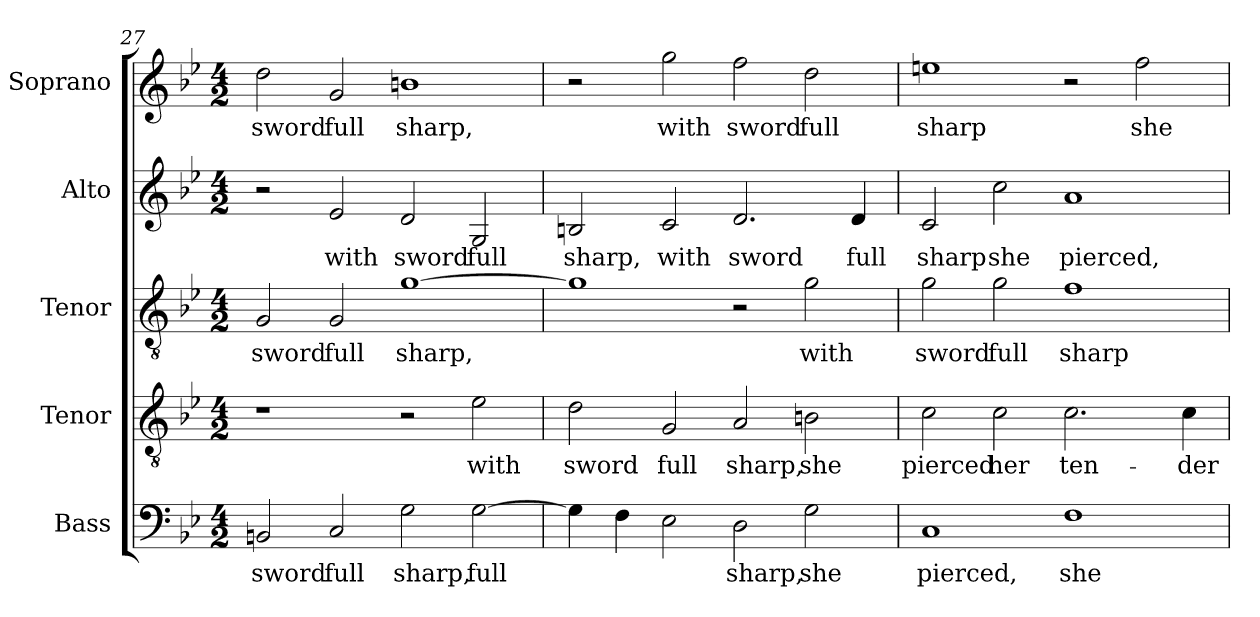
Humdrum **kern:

**kern	**text	**kern	**text	**kern	**text	**kern	**text	**kern	**text
*part5	*part5	*part4	*part4	*part3	*part3	*part2	*part2	*part1	*part1
*staff5	*staff5	*staff4	*staff4	*staff3	*staff3	*staff2	*staff2	*staff1	*staff1
*I"Bass	*	*I"Tenor	*	*I"Tenor	*	*I"Alto	*	*I"Soprano	*
*I'B.	*	*I'T.	*	*I'T.	*	*I'A.	*	*I'S.	*
*clefF4	*	*clefGv2	*	*clefGv2	*	*clefG2	*	*clefG2	*
*	*	*ITrd7c12	*	*ITrd7c12	*	*	*	*	*
*k[b-e-]	*	*k[b-e-]	*	*k[b-e-]	*	*k[b-e-]	*	*k[b-e-]	*
*B-:	*	*B-:	*	*B-:	*	*B-:	*	*B-:	*
*M4/2	*	*M4/2	*	*M4/2	*	*M4/2	*	*M4/2	*
=27	=27	=27	=27	=27	=27	=27	=27	=27	=27
!	!LO:LY:b:color=#000000	!	!	!	!	!	!	!	!
!	!	!	!	!	!LO:LY:b:color=#000000	!	!	!	!
!	!	!	!	!	!	!	!	!	!LO:LY:b:color=#000000
2BBni/	sword	1r	.	2GGi/	sword	2r	.	2ddi\	sword
!	!LO:LY:b:color=#000000	!	!	!	!	!	!	!	!
!	!	!	!	!	!LO:LY:b:color=#000000	!	!	!	!
!	!	!	!	!	!	!	!LO:LY:b:color=#000000	!	!
!	!	!	!	!	!	!	!	!	!LO:LY:b:color=#000000
2Ci/	full	.	.	2GGi/	full	2e-i/	with	2gi/	full
!	!LO:LY:b:color=#000000	!	!	!	!	!	!	!	!
!	!	!	!	!	!LO:LY:b:color=#000000	!	!	!	!
!	!	!	!	!	!	!	!LO:LY:b:color=#000000	!	!
!	!	!	!	!	!	!	!	!	!LO:LY:b:color=#000000
2Gi\	sharp,	2r	.	[1Gi	sharp,	2di/	sword	1bni	sharp,
!	!LO:LY:b:color=#000000	!	!	!	!	!	!	!	!
!	!	!	!LO:LY:b:color=#000000	!	!	!	!	!	!
!	!	!	!	!	!	!	!LO:LY:b:color=#000000	!	!
[2Gi\	full	2E-i\	with	.	.	2Gi/	full	.	.
=28	=28	=28	=28	=28	=28	=28	=28	=28	=28
!	!	!	!LO:LY:b:color=#000000	!	!	!	!	!	!
!	!	!	!	!	!	!	!LO:LY:b:color=#000000	!	!
4Gi\]	.	2Di\	sword	1Gi]	.	2Bni/	sharp,	2r	.
4Fi\	.	.	.	.	.	.	.	.	.
!	!	!	!LO:LY:b:color=#000000	!	!	!	!	!	!
!	!	!	!	!	!	!	!LO:LY:b:color=#000000	!	!
!	!	!	!	!	!	!	!	!	!LO:LY:b:color=#000000
2E-i\	.	2GGi/	full	.	.	2ci/	with	2ggi\	with
!	!LO:LY:b:color=#000000	!	!	!	!	!	!	!	!
!	!	!	!LO:LY:b:color=#000000	!	!	!	!	!	!
!	!	!	!	!	!	!	!LO:LY:b:color=#000000	!	!
!	!	!	!	!	!	!	!	!	!LO:LY:b:color=#000000
2Di\	sharp,	2AAi/	sharp,	2r	.	2.di/	sword	2ffi\	sword
!	!LO:LY:b:color=#000000	!	!	!	!	!	!	!	!
!	!	!	!LO:LY:b:color=#000000	!	!	!	!	!	!
!	!	!	!	!	!LO:LY:b:color=#000000	!	!	!	!
!	!	!	!	!	!	!	!	!	!LO:LY:b:color=#000000
2Gi\	she	2BBni\	she	2Gi\	with	.	.	2ddi\	full
!	!	!	!	!	!	!	!LO:LY:b:color=#000000	!	!
.	.	.	.	.	.	4di/	full	.	.
!!LO:LB:g=z
=29	=29	=29	=29	=29	=29	=29	=29	=29	=29
!	!LO:LY:b:color=#000000	!	!	!	!	!	!	!	!
!	!	!	!LO:LY:b:color=#000000	!	!	!	!	!	!
!	!	!	!	!	!LO:LY:b:color=#000000	!	!	!	!
!	!	!	!	!	!	!	!LO:LY:b:color=#000000	!	!
!	!	!	!	!	!	!	!	!	!LO:LY:b:color=#000000
1Ci	pierced,	2Ci\	pierced	2Gi\	sword	2ci/	sharp	1eeni	sharp
!	!	!	!LO:LY:b:color=#000000	!	!	!	!	!	!
!	!	!	!	!	!LO:LY:b:color=#000000	!	!	!	!
!	!	!	!	!	!	!	!LO:LY:b:color=#000000	!	!
.	.	2Ci\	her	2Gi\	full	2cci\	she	.	.
!	!LO:LY:b:color=#000000	!	!	!	!	!	!	!	!
!	!	!	!LO:LY:b:color=#000000	!	!	!	!	!	!
!	!	!	!	!	!LO:LY:b:color=#000000	!	!	!	!
!	!	!	!	!	!	!	!LO:LY:b:color=#000000	!	!
1Fi	she	2.Ci\	ten-	1Fi	sharp	1ai	pierced,	2r	.
!	!	!	!	!	!	!	!	!	!LO:LY:b:color=#000000
.	.	.	.	.	.	.	.	2ffi\	she
!	!	!	!LO:LY:b:color=#000000	!	!	!	!	!	!
.	.	4Ci\	-der	.	.	.	.	.	.
=	=	=	=	=	=	=	=	=	=
*-	*-	*-	*-	*-	*-	*-	*-	*-	*-
